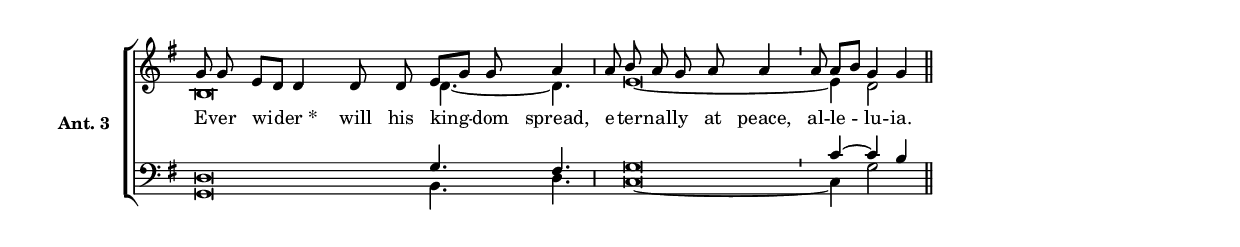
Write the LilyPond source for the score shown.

\version "2.20.0"

\include "../../lbi_defs.ily"
\version "2.18.2"
\include "../../../lbi_defs.ily"

antKeysig = \key g \major
antiphon = "3"
% this is a special musical setting, not a normal psalm tone
psalmnum = "Rev_19_1-7"
psalmtonestruct = "special"
psalmtone = "68"
frompitch = a
topitch = a


text = \lyricmode {
    \set includeGraceNotes = ##t
    E -- ver wi -- "der * " will his king -- dom spread,
    e -- ter -- nal -- ly at peace, al -- le -- lu -- ia.
}
sopNotesAnt = \relative fis' {

		
    
    
    g8 g e[ d] d4 d8 d e[ g] g a4 \bar "," a8 b a g a a4 \bar "'"
    a8 a[ b] g4 g \bar "||"
}
altoNotesAnt = \relative d' {

    
    
    b\breve*8/16 d4.~ d4. e\breve*7/16~ e4 d2
}    
tenorNotesAnt = \relative g {

    
    
    d\breve*8/16 g4. fis4. g\breve*7/16 c4~ c4 b
}
bassNotesAnt = \relative c {

    
    
    g\breve*8/16 b4. d4. c\breve*7/16~ c4 g'2
}

% \include #(string-append "../../psalmtones/notes/" psalmtone "-notes.ily")


\score {
    <<
       \new ChoirStaff \with {
           instrumentName = \markup {
               \center-column {
                     \bold { \line { Ant. \antiphon } } }
           }
       }

       <<
           \new Staff = "up"
           <<
               \midi_instrument
               \clef treble \antKeysig
               \accidentalStyle forget
               \new Voice = "Soprano" { \global \voiceOne \sopNotesAnt }
               \new Voice = "Alto" { \global \voiceTwo \altoNotesAnt }
               \new Lyrics \lyricsto Soprano \text
           >>
           \new Staff = "down"
           <<
               \midi_instrument
               \clef bass \antKeysig
               \accidentalStyle forget
               \new Voice = "Tenor" { \global \voiceThree \tenorNotesAnt }
               \new Voice = "Bass" { \global \voiceFour \bassNotesAnt }
           >>
       >>
    >>

    \layout {
        ragged-last = ##t
    indent = 0.5\in
        \context {
            \Staff
            \remove Time_signature_engraver
        }

    }
    %\midi {}
}
